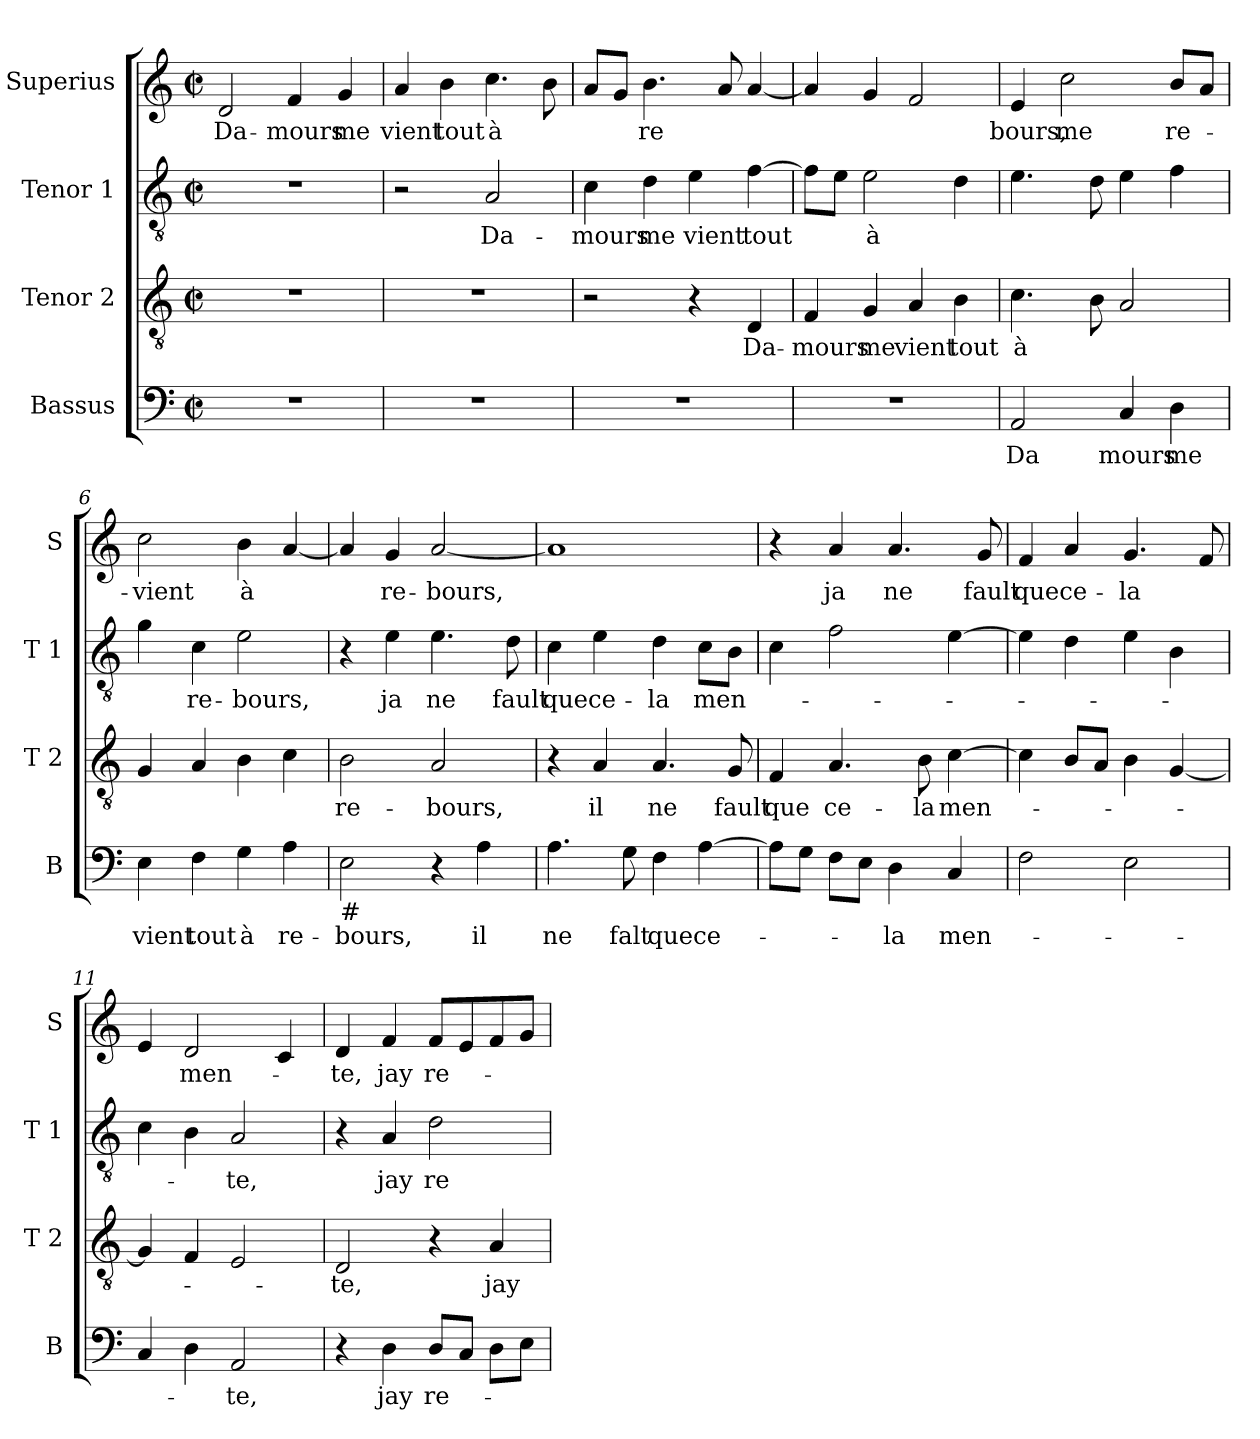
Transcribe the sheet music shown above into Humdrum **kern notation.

**kern	**text	**kern	**text	**kern	**text	**kern	**text
*part4	*part4	*part3	*part3	*part2	*part2	*part1	*part1
*staff4	*staff4	*staff3	*staff3	*staff2	*staff2	*staff1	*staff1
*I"Bassus	*	*I"Tenor 2	*	*I"Tenor 1	*	*I"Superius	*
*I'B	*	*I'T 2	*	*I'T 1	*	*I'S	*
*clefF4	*	*clefGv2	*	*clefGv2	*	*clefG2	*
*k[]	*	*k[]	*	*k[]	*	*k[]	*
*C:	*	*C:	*	*C:	*	*C:	*
*M2/2	*	*M2/2	*	*M2/2	*	*M2/2	*
*met(c|)	*	*met(c|)	*	*met(c|)	*	*met(c|)	*
=1	=1	=1	=1	=1	=1	=1	=1
1r	.	1r	.	1r	.	2d/	Da-
.	.	.	.	.	.	4f/	-mours
.	.	.	.	.	.	4g/	me
=2	=2	=2	=2	=2	=2	=2	=2
1r	.	1r	.	2r	.	4a/	vient
.	.	.	.	.	.	4b\	tout
.	.	.	.	2A/	Da-	4.cc\	à
.	.	.	.	.	.	8b\	.
=3	=3	=3	=3	=3	=3	=3	=3
1r	.	2r	.	4c\	-mours	8a/L	.
.	.	.	.	.	.	8g/J	.
.	.	.	.	4d\	me	4.b\	re
.	.	4r	.	4e\	vient	.	.
.	.	.	.	.	.	8a/	.
.	.	4D/	Da-	[4f\	tout	[4a/	.
=4	=4	=4	=4	=4	=4	=4	=4
1r	.	4F/	-mours	8f\L]	.	4a/]	.
.	.	.	.	8e\J	.	.	.
.	.	4G/	me	2e\	à	4g/	.
.	.	4A/	vient	.	.	2f/	.
.	.	4B\	tout	4d\	.	.	.
=5	=5	=5	=5	=5	=5	=5	=5
2AA/	Da	4.c\	à	4.e\	.	4e/	bours,
.	.	.	.	.	.	2cc\	me
.	.	8B\	.	8d\	.	.	.
4C/	mours	2A/	.	4e\	.	.	.
4D\	me	.	.	4f\	.	8b/L	re-
.	.	.	.	.	.	8a/J	.
!!LO:LB:g=z
=6	=6	=6	=6	=6	=6	=6	=6
4E\	vient	4G/	.	4g\	.	2cc\	-vient
4F\	tout	4A/	.	4c\	re-	.	.
4G\	à	4B\	.	2e\	-bours,	4b\	à
4A\	re-	4c\	.	.	.	[4a/	.
=7	=7	=7	=7	=7	=7	=7	=7
!LO:TX:b:t=#	!	!	!	!	!	!	!
2E\	-bours,	2B\	re-	4r	.	4a/]	.
.	.	.	.	4e\	ja	4g/	re-
4r	.	2A/	-bours,	4.e\	ne	[2a/	-bours,
4A\	il	.	.	.	.	.	.
.	.	.	.	8d\	fault	.	.
=8	=8	=8	=8	=8	=8	=8	=8
4.A\	ne	4r	.	4c\	que	1a]	.
.	.	4A/	il	4e\	ce-	.	.
8G\	falt	.	.	.	.	.	.
4F\	que	4.A/	ne	4d\	-la	.	.
[4A\	ce-	.	.	8c\L	men-	.	.
.	.	8G/	fault	8B\J	.	.	.
=9	=9	=9	=9	=9	=9	=9	=9
8A\L]	.	4F/	que	4c\	.	4r	.
8G\J	.	.	.	.	.	.	.
8F\L	.	4.A/	ce-	2f\	.	4a/	ja
8E\J	.	.	.	.	.	.	.
4D\	-la	.	.	.	.	4.a/	ne
.	.	8B\	-la	.	.	.	.
4C/	men-	[4c\	men-	[4e\	.	.	.
.	.	.	.	.	.	8g/	fault
=10	=10	=10	=10	=10	=10	=10	=10
2F\	.	4c\]	.	4e\]	.	4f/	que
.	.	8B/L	.	4d\	.	4a/	ce-
.	.	8A/J	.	.	.	.	.
2E\	.	4B\	.	4e\	.	4.g/	-la
.	.	[4G/	.	4B\	.	.	.
.	.	.	.	.	.	8f/	.
!!LO:LB:g=z
=11	=11	=11	=11	=11	=11	=11	=11
4C/	.	4G/]	.	4c\	.	4e/	.
4D\	.	4F/	.	4B\	.	2d/	men-
2AA/	-te,	2E/	.	2A/	-te,	.	.
.	.	.	.	.	.	4c/	.
=12	=12	=12	=12	=12	=12	=12	=12
4r	.	2D/	-te,	4r	.	4d/	-te,
4D\	jay	.	.	4A/	jay	4f/	jay
8D/L	re-	4r	.	2d\	re-	8f/L	re-
8C/J	.	.	.	.	.	8e/	.
8D\L	.	4A/	jay	.	.	8f/	.
8E\J	.	.	.	.	.	8g/J	.
=	=	=	=	=	=	=	=
*-	*-	*-	*-	*-	*-	*-	*-
